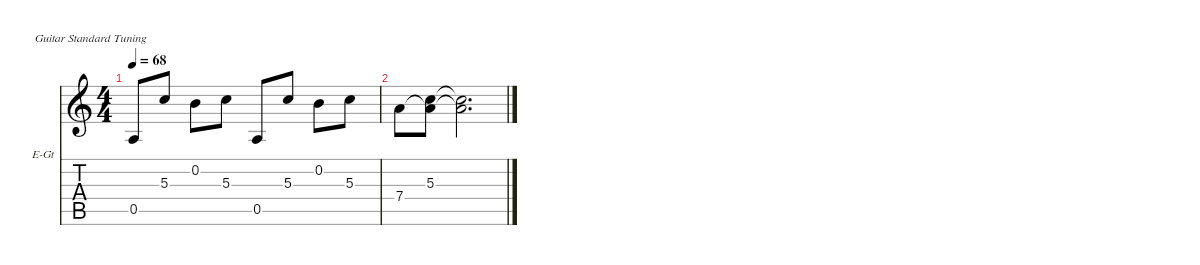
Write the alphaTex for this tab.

\hideDynamics
\bracketExtendMode nobrackets
\firstSystemTrackNameOrientation horizontal
\otherSystemsTrackNameOrientation horizontal
\track ("Joe Satriani" "E-Gt") {instrument overdrivenguitar}
\staff {score tabs}
\tuning (E4 B3 G3 D3 A2 E2)
\ts (4 4)
\tempo 68
\clef g2
\ks c
0.5.8{dy f beam Up} 5.3.8{beam Up} 0.2.8{beam Down} 5.3.8{beam Down} 0.5.8{beam Up} 5.3.8{beam Up} 0.2.8{beam Down} 5.3.8{beam Down} |
7.4.8{beam Down} (5.3 7.4{t}).8{beam Down} (5.3{t} 7.4{t}).2{d beam Down}
